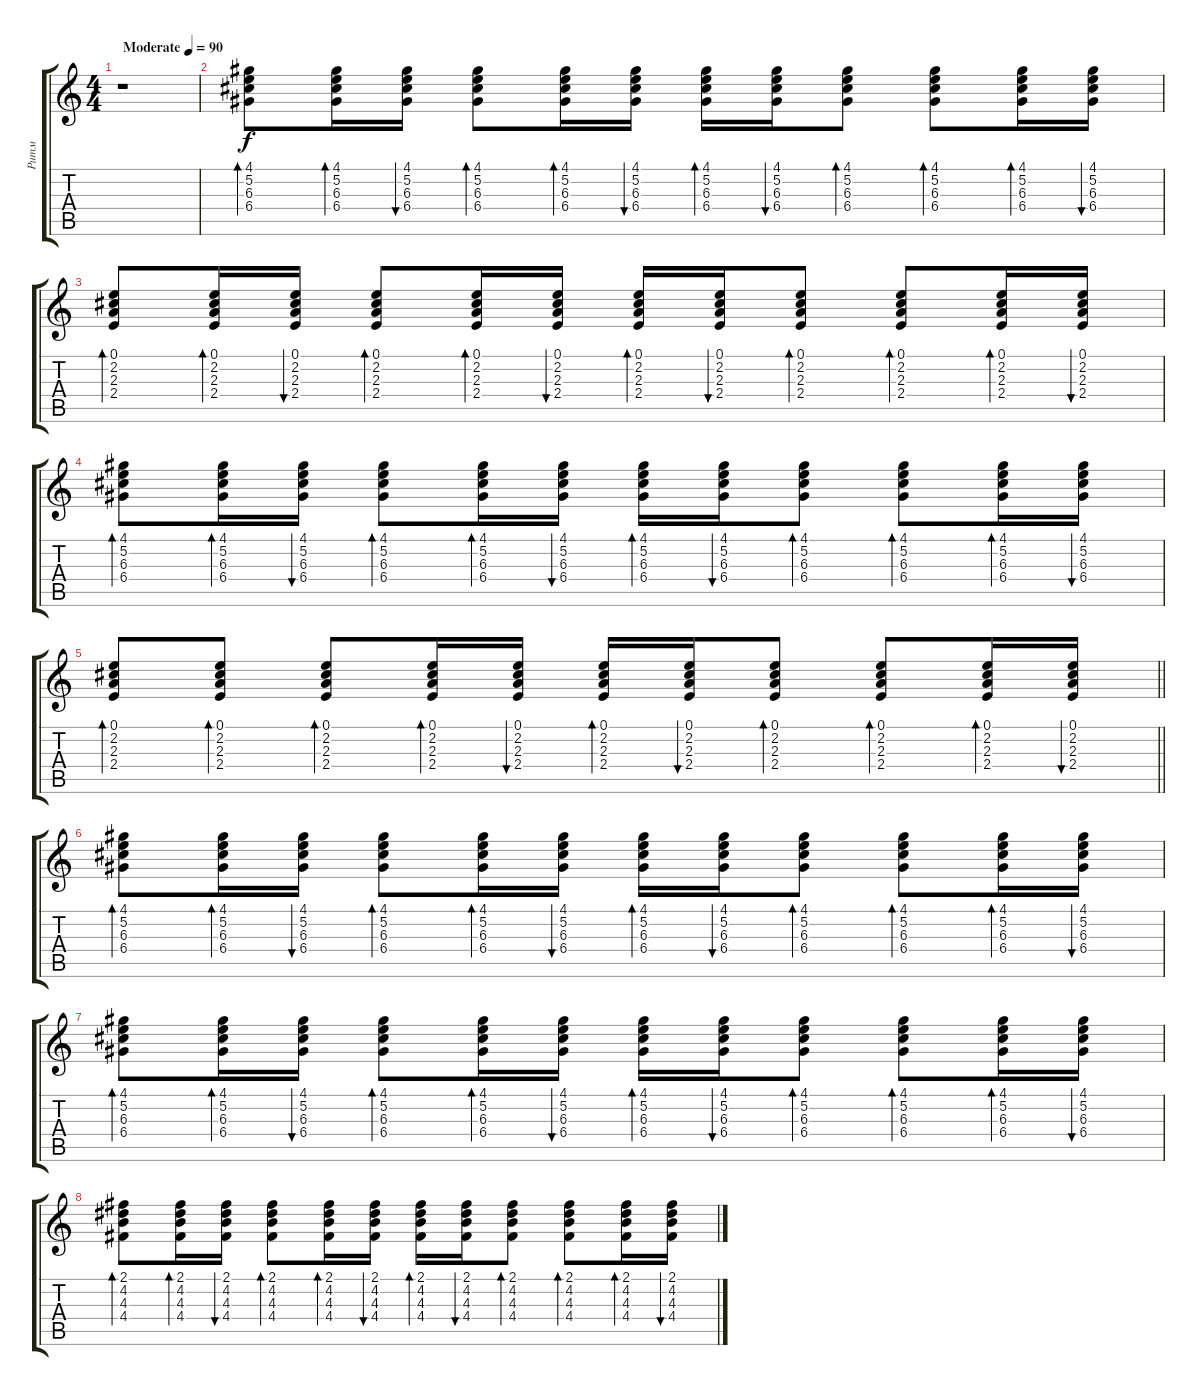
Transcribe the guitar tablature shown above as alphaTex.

\track ("Ритм" "Ритм") {instrument electricguitarclean}
\staff {score tabs}
\tuning (E4 B3 G3 D3 A2 E2) {hide}
\ts (4 4)
\tempo (90 "Moderate")
\clef g2
\ks c
r.1{dy f instrument electricguitarclean} |
(4.1 5.2 6.3 6.4).8{bd 60} (4.1 5.2 6.3 6.4).16{bd 60} (4.1 5.2 6.3 6.4).16{bu 60} (4.1 5.2 6.3 6.4).8{bd 60} (4.1 5.2 6.3 6.4).16{bd 60} (4.1 5.2 6.3 6.4).16{bu 60} (4.1 5.2 6.3 6.4).16{bd 60} (4.1 5.2 6.3 6.4).16{bu 60} (4.1 5.2 6.3 6.4).8{bd 60} (4.1 5.2 6.3 6.4).8{bd 60} (4.1 5.2 6.3 6.4).16{bd 60} (4.1 5.2 6.3 6.4).16{bu 60} |
(0.1 2.2 2.3 2.4).8{bd 60} (0.1 2.2 2.3 2.4).16{bd 60} (0.1 2.2 2.3 2.4).16{bu 60} (0.1 2.2 2.3 2.4).8{bd 60} (0.1 2.2 2.3 2.4).16{bd 60} (0.1 2.2 2.3 2.4).16{bu 60} (0.1 2.2 2.3 2.4).16{bd 60} (0.1 2.2 2.3 2.4).16{bu 60} (0.1 2.2 2.3 2.4).8{bd 60} (0.1 2.2 2.3 2.4).8{bd 60} (0.1 2.2 2.3 2.4).16{bd 60} (0.1 2.2 2.3 2.4).16{bu 60} |
(4.1 5.2 6.3 6.4).8{bd 60} (4.1 5.2 6.3 6.4).16{bd 60} (4.1 5.2 6.3 6.4).16{bu 60} (4.1 5.2 6.3 6.4).8{bd 60} (4.1 5.2 6.3 6.4).16{bd 60} (4.1 5.2 6.3 6.4).16{bu 60} (4.1 5.2 6.3 6.4).16{bd 60} (4.1 5.2 6.3 6.4).16{bu 60} (4.1 5.2 6.3 6.4).8{bd 60} (4.1 5.2 6.3 6.4).8{bd 60} (4.1 5.2 6.3 6.4).16{bd 60} (4.1 5.2 6.3 6.4).16{bu 60} |
\barLineRight lightlight
(0.1 2.2 2.3 2.4).8{bd 60} (0.1 2.2 2.3 2.4).8{bd 60} (0.1 2.2 2.3 2.4).8{bd 60} (0.1 2.2 2.3 2.4).16{bd 60} (0.1 2.2 2.3 2.4).16{bu 60} (0.1 2.2 2.3 2.4).16{bd 60} (0.1 2.2 2.3 2.4).16{bu 60} (0.1 2.2 2.3 2.4).8{bd 60} (0.1 2.2 2.3 2.4).8{bd 60} (0.1 2.2 2.3 2.4).16{bd 60} (0.1 2.2 2.3 2.4).16{bu 60} |
(4.1 5.2 6.3 6.4).8{bd 60} (4.1 5.2 6.3 6.4).16{bd 60} (4.1 5.2 6.3 6.4).16{bu 60} (4.1 5.2 6.3 6.4).8{bd 60} (4.1 5.2 6.3 6.4).16{bd 60} (4.1 5.2 6.3 6.4).16{bu 60} (4.1 5.2 6.3 6.4).16{bd 60} (4.1 5.2 6.3 6.4).16{bu 60} (4.1 5.2 6.3 6.4).8{bd 60} (4.1 5.2 6.3 6.4).8{bd 60} (4.1 5.2 6.3 6.4).16{bd 60} (4.1 5.2 6.3 6.4).16{bu 60} |
(4.1 5.2 6.3 6.4).8{bd 60} (4.1 5.2 6.3 6.4).16{bd 60} (4.1 5.2 6.3 6.4).16{bu 60} (4.1 5.2 6.3 6.4).8{bd 60} (4.1 5.2 6.3 6.4).16{bd 60} (4.1 5.2 6.3 6.4).16{bu 60} (4.1 5.2 6.3 6.4).16{bd 60} (4.1 5.2 6.3 6.4).16{bu 60} (4.1 5.2 6.3 6.4).8{bd 60} (4.1 5.2 6.3 6.4).8{bd 60} (4.1 5.2 6.3 6.4).16{bd 60} (4.1 5.2 6.3 6.4).16{bu 60} |
(2.1 4.2 4.3 4.4).8{bd 60} (2.1 4.2 4.3 4.4).16{bd 60} (2.1 4.2 4.3 4.4).16{bu 60} (2.1 4.2 4.3 4.4).8{bd 60} (2.1 4.2 4.3 4.4).16{bd 60} (2.1 4.2 4.3 4.4).16{bu 60} (2.1 4.2 4.3 4.4).16{bd 60} (2.1 4.2 4.3 4.4).16{bu 60} (2.1 4.2 4.3 4.4).8{bd 60} (2.1 4.2 4.3 4.4).8{bd 60} (2.1 4.2 4.3 4.4).16{bd 60} (2.1 4.2 4.3 4.4).16{bu 60}
